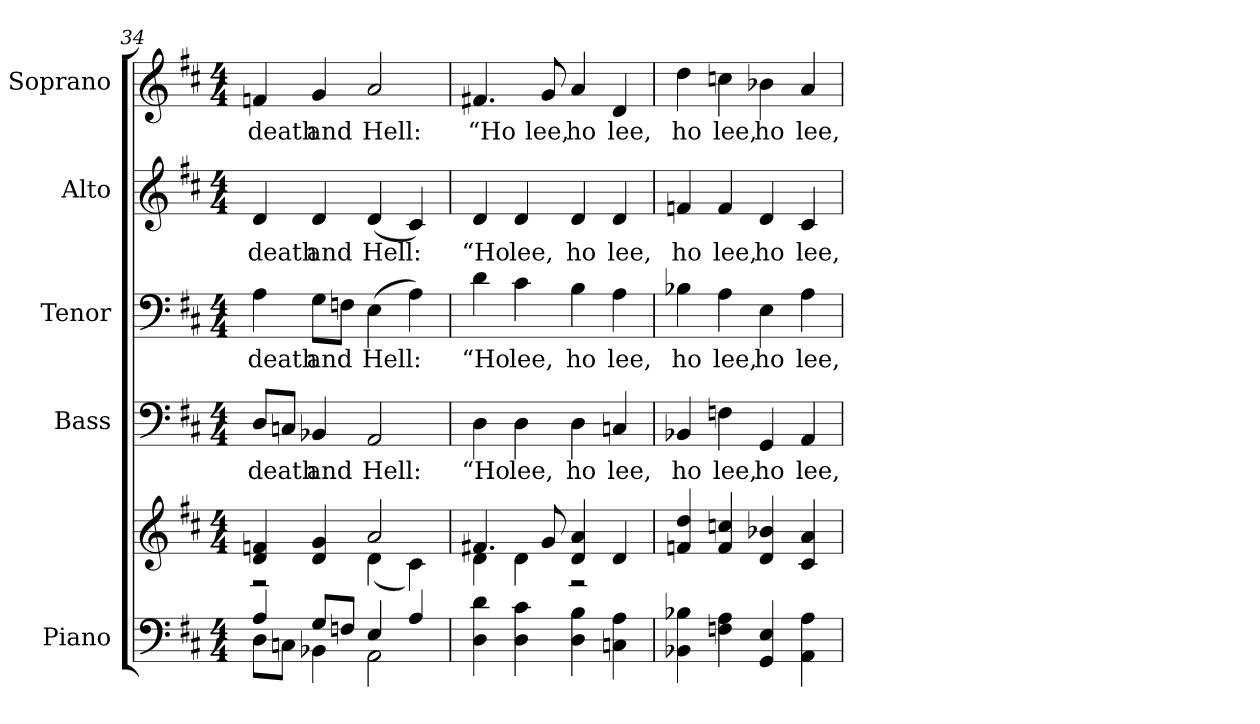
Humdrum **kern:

**kern	**kern	**kern	**text	**kern	**text	**kern	**text	**kern	**text
*part5	*part5	*part4	*part4	*part3	*part3	*part2	*part2	*part1	*part1
*staff6	*staff5	*staff4	*staff4	*staff3	*staff3	*staff2	*staff2	*staff1	*staff1
*I"Piano	*	*I"Bass	*	*I"Tenor	*	*I"Alto	*	*I"Soprano	*
*I'Pno.	*	*I'B.	*	*I'T.	*	*I'A.	*	*I'S.	*
*clefF4	*clefG2	*clefF4	*	*clefF4	*	*clefG2	*	*clefG2	*
*k[f#c#]	*k[f#c#]	*k[f#c#]	*	*k[f#c#]	*	*k[f#c#]	*	*k[f#c#]	*
*D:	*D:	*D:	*	*D:	*	*D:	*	*D:	*
*M4/4	*M4/4	*M4/4	*	*M4/4	*	*M4/4	*	*M4/4	*
=34	=34	=34	=34	=34	=34	=34	=34	=34	=34
*^	*^	*	*	*	*	*	*	*	*
!	!	!	!	!	!LO:LY:b:color=#000000	!	!	!	!	!	!
!	!	!	!	!	!	!	!LO:LY:b:color=#000000	!	!	!	!
!	!	!	!	!	!	!	!	!	!LO:LY:b:color=#000000	!	!
!	!	!	!	!	!	!	!	!	!	!	!LO:LY:b:color=#000000
4Ai/	8Di\L	4di/ 4fni	2r	8Di/L	death	4Ai\	death	4di/	death	4fni/	death
.	8Cni\J	.	.	8Cni/J	.	.	.	.	.	.	.
!	!	!	!	!	!LO:LY:b:color=#000000	!	!	!	!	!	!
!	!	!	!	!	!	!	!LO:LY:b:color=#000000	!	!	!	!
!	!	!	!	!	!	!	!	!	!LO:LY:b:color=#000000	!	!
!	!	!	!	!	!	!	!	!	!	!	!LO:LY:b:color=#000000
8Gi/L	4BB-Xi\	4di/ 4gi	.	4BB-Xi/	and	8Gi\L	and	4di/	and	4gi/	and
8Fni/J	.	.	.	.	.	8Fni\J	.	.	.	.	.
!	!	!	!	!	!LO:LY:b:color=#000000	!	!	!	!	!	!
!	!	!	!	!	!	!	!LO:LY:b:color=#000000	!	!	!	!
!	!	!	!	!	!	!	!	!	!LO:LY:b:color=#000000	!	!
!	!	!	!	!	!	!	!	!	!	!	!LO:LY:b:color=#000000
4Ei/	2AAi\	2ai/	(4di\	2AAi/	Hell:	(4Ei\	Hell:	(4di/	Hell:	2ai/	Hell:
4Ai/	.	.	4c#i\)	.	.	4Ai\)	.	4c#i/)	.	.	.
*v	*v	*	*	*	*	*	*	*	*	*	*
!!LO:PB:g=z
=35	=35	=35	=35	=35	=35	=35	=35	=35	=35	=35
!	!	!	!	!LO:LY:b:color=#000000	!	!	!	!	!	!
!	!	!	!	!	!	!LO:LY:b:color=#000000	!	!	!	!
!	!	!	!	!	!	!	!	!LO:LY:b:color=#000000	!	!
!	!	!	!	!	!	!	!	!	!	!LO:LY:b:color=#000000
4Di\ 4di	4.f#Xi/	4di\	4Di\	“Ho	4di\	“Ho	4di/	“Ho	4.f#Xi/	“Ho
!	!	!	!	!LO:LY:b:color=#000000	!	!	!	!	!	!
!	!	!	!	!	!	!LO:LY:b:color=#000000	!	!	!	!
!	!	!	!	!	!	!	!	!LO:LY:b:color=#000000	!	!
4Di\ 4c#i	.	4di\	4Di\	lee,	4c#i\	lee,	4di/	lee,	.	.
!	!	!	!	!	!	!	!	!	!	!LO:LY:b:color=#000000
.	8gi/	.	.	.	.	.	.	.	8gi/	lee,
!	!	!	!	!LO:LY:b:color=#000000	!	!	!	!	!	!
!	!	!	!	!	!	!LO:LY:b:color=#000000	!	!	!	!
!	!	!	!	!	!	!	!	!LO:LY:b:color=#000000	!	!
!	!	!	!	!	!	!	!	!	!	!LO:LY:b:color=#000000
4Di\ 4Bi	4di/ 4ai	2r	4Di\	ho	4Bi\	ho	4di/	ho	4ai/	ho
!	!	!	!	!LO:LY:b:color=#000000	!	!	!	!	!	!
!	!	!	!	!	!	!LO:LY:b:color=#000000	!	!	!	!
!	!	!	!	!	!	!	!	!LO:LY:b:color=#000000	!	!
!	!	!	!	!	!	!	!	!	!	!LO:LY:b:color=#000000
4Cni\ 4Ai	4di/	.	4Cni/	lee,	4Ai\	lee,	4di/	lee,	4di/	lee,
*	*v	*v	*	*	*	*	*	*	*	*
=36	=36	=36	=36	=36	=36	=36	=36	=36	=36
!	!	!	!LO:LY:b:color=#000000	!	!	!	!	!	!
!	!	!	!	!	!LO:LY:b:color=#000000	!	!	!	!
!	!	!	!	!	!	!	!LO:LY:b:color=#000000	!	!
!	!	!	!	!	!	!	!	!	!LO:LY:b:color=#000000
4BB-Xi\ 4B-Xi	4fni/ 4ddi	4BB-Xi/	ho	4B-Xi\	ho	4fni/	ho	4ddi\	ho
!	!	!	!LO:LY:b:color=#000000	!	!	!	!	!	!
!	!	!	!	!	!LO:LY:b:color=#000000	!	!	!	!
!	!	!	!	!	!	!	!LO:LY:b:color=#000000	!	!
!	!	!	!	!	!	!	!	!	!LO:LY:b:color=#000000
4Fni\ 4Ai	4fi/ 4ccni	4Fni\	lee,	4Ai\	lee,	4fi/	lee,	4ccni\	lee,
!	!	!	!LO:LY:b:color=#000000	!	!	!	!	!	!
!	!	!	!	!	!LO:LY:b:color=#000000	!	!	!	!
!	!	!	!	!	!	!	!LO:LY:b:color=#000000	!	!
!	!	!	!	!	!	!	!	!	!LO:LY:b:color=#000000
4GGi/ 4Ei	4di/ 4b-Xi	4GGi/	ho	4Ei\	ho	4di/	ho	4b-Xi\	ho
!	!	!	!LO:LY:b:color=#000000	!	!	!	!	!	!
!	!	!	!	!	!LO:LY:b:color=#000000	!	!	!	!
!	!	!	!	!	!	!	!LO:LY:b:color=#000000	!	!
!	!	!	!	!	!	!	!	!	!LO:LY:b:color=#000000
4AAi\ 4Ai	4c#i/ 4ai	4AAi/	lee,	4Ai\	lee,	4c#i/	lee,	4ai/	lee,
=	=	=	=	=	=	=	=	=	=
*-	*-	*-	*-	*-	*-	*-	*-	*-	*-
